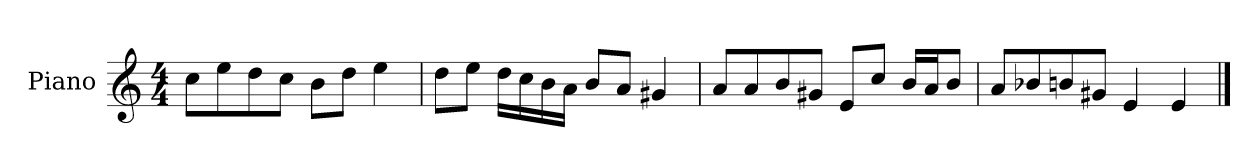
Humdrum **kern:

**kern
*part1
*staff1
*I"Piano
*I'P-no
*clefG2
*k[]
*M4/4
*MM90
=1
8cc\L
8ee\
8dd\
8cc\J
8b\L
8dd\J
4ee\
=2
8dd\L
8ee\J
16dd\LL
16cc\
16b\
16a\JJ
8b/L
8a/J
4g#X/
=3
8a/L
8a/
8b/
8g#X/J
8e/L
8cc/J
16b/LL
16a/J
8b/J
=4
8a/L
8b-X/
8bn/
8g#X/J
4e/
4e/
==
*-
